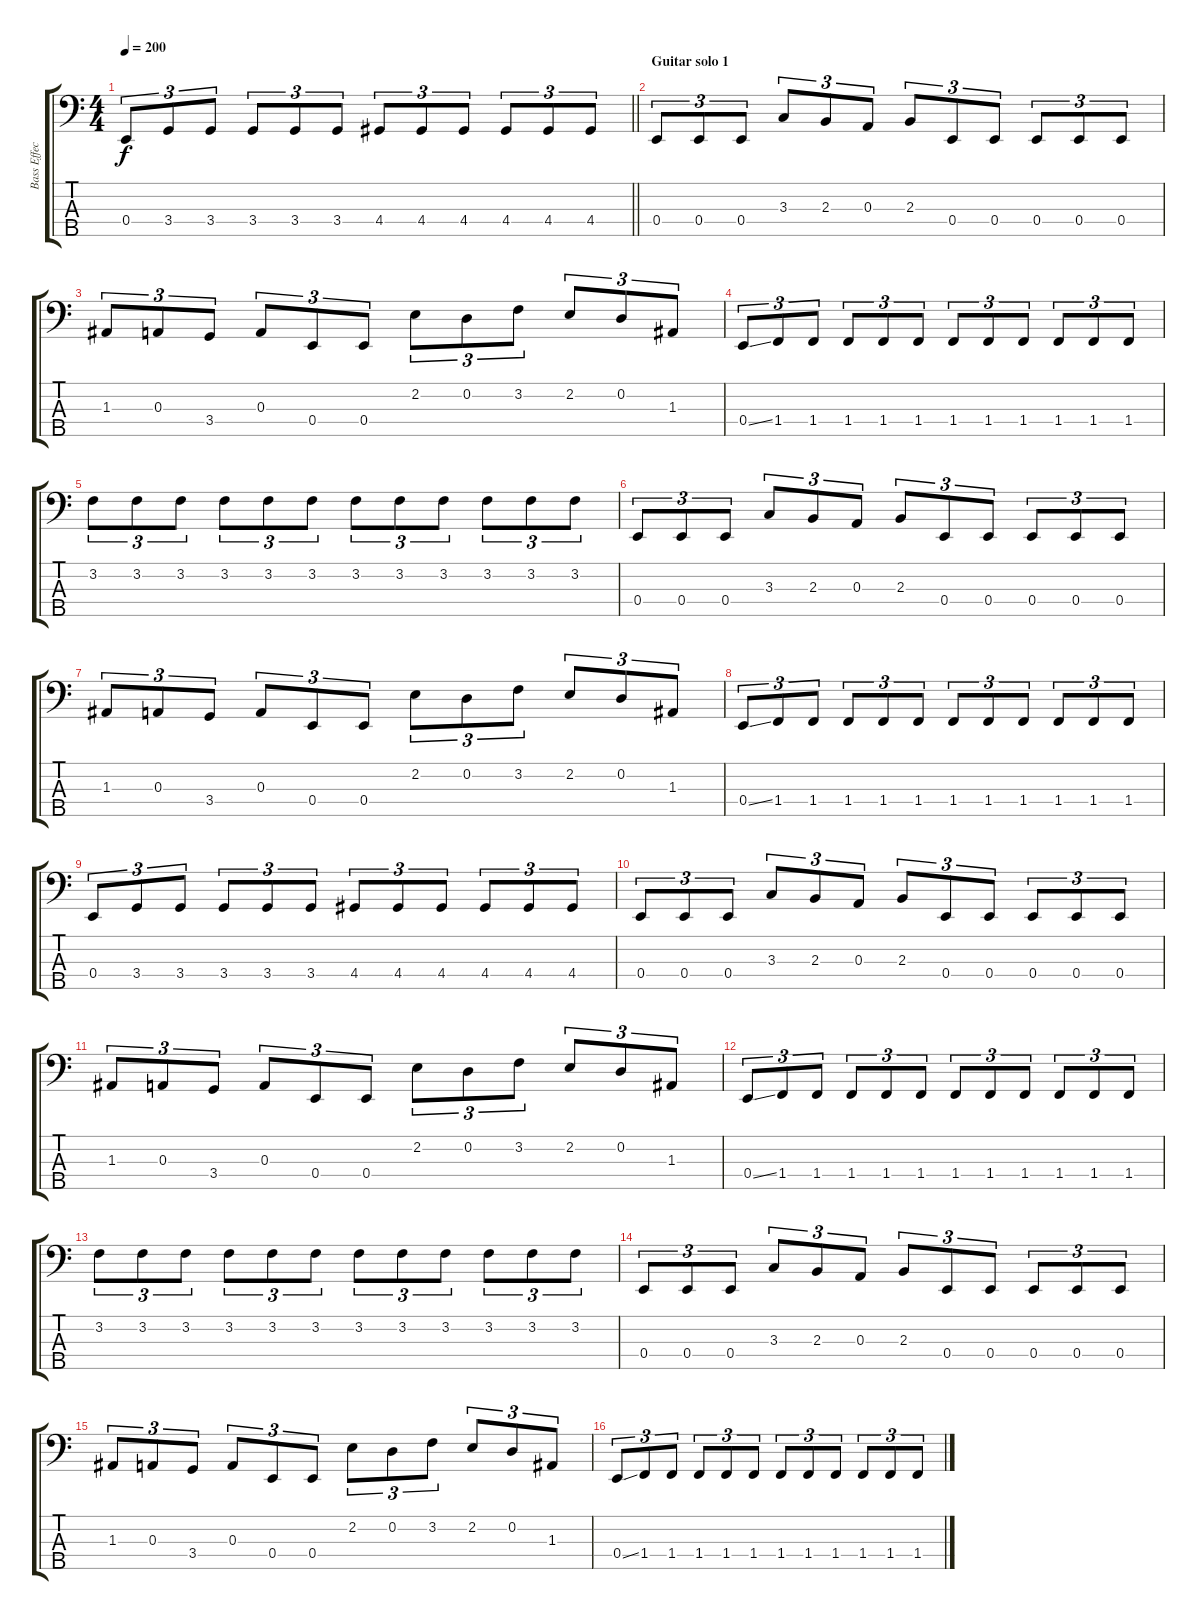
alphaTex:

\track ("Bass Effect" "Bass Effec") {instrument slapbass1}
\staff {score tabs}
\tuning (G2 D2 A1 E1 B0) {hide}
\ts (4 4)
\tempo 200
\clef f4
\barLineRight lightlight
\ks c
0.4.8{tu (3 2) dy f} 3.4.8{tu (3 2)} 3.4.8{tu (3 2)} 3.4.8{tu (3 2)} 3.4.8{tu (3 2)} 3.4.8{tu (3 2)} 4.4.8{tu (3 2)} 4.4.8{tu (3 2)} 4.4.8{tu (3 2)} 4.4.8{tu (3 2)} 4.4.8{tu (3 2)} 4.4.8{tu (3 2)} |
\section ("" "Guitar solo 1")
0.4.8{tu (3 2)} 0.4.8{tu (3 2)} 0.4.8{tu (3 2)} 3.3.8{tu (3 2)} 2.3.8{tu (3 2)} 0.3.8{tu (3 2)} 2.3.8{tu (3 2)} 0.4.8{tu (3 2)} 0.4.8{tu (3 2)} 0.4.8{tu (3 2)} 0.4.8{tu (3 2)} 0.4.8{tu (3 2)} |
1.3.8{tu (3 2)} 0.3.8{tu (3 2)} 3.4.8{tu (3 2)} 0.3.8{tu (3 2)} 0.4.8{tu (3 2)} 0.4.8{tu (3 2)} 2.2.8{tu (3 2)} 0.2.8{tu (3 2)} 3.2.8{tu (3 2)} 2.2.8{tu (3 2)} 0.2.8{tu (3 2)} 1.3.8{tu (3 2)} |
0.4{ss}.8{tu (3 2)} 1.4.8{tu (3 2)} 1.4.8{tu (3 2)} 1.4.8{tu (3 2)} 1.4.8{tu (3 2)} 1.4.8{tu (3 2)} 1.4.8{tu (3 2)} 1.4.8{tu (3 2)} 1.4.8{tu (3 2)} 1.4.8{tu (3 2)} 1.4.8{tu (3 2)} 1.4.8{tu (3 2)} |
3.2.8{tu (3 2)} 3.2.8{tu (3 2)} 3.2.8{tu (3 2)} 3.2.8{tu (3 2)} 3.2.8{tu (3 2)} 3.2.8{tu (3 2)} 3.2.8{tu (3 2)} 3.2.8{tu (3 2)} 3.2.8{tu (3 2)} 3.2.8{tu (3 2)} 3.2.8{tu (3 2)} 3.2.8{tu (3 2)} |
0.4.8{tu (3 2)} 0.4.8{tu (3 2)} 0.4.8{tu (3 2)} 3.3.8{tu (3 2)} 2.3.8{tu (3 2)} 0.3.8{tu (3 2)} 2.3.8{tu (3 2)} 0.4.8{tu (3 2)} 0.4.8{tu (3 2)} 0.4.8{tu (3 2)} 0.4.8{tu (3 2)} 0.4.8{tu (3 2)} |
1.3.8{tu (3 2)} 0.3.8{tu (3 2)} 3.4.8{tu (3 2)} 0.3.8{tu (3 2)} 0.4.8{tu (3 2)} 0.4.8{tu (3 2)} 2.2.8{tu (3 2)} 0.2.8{tu (3 2)} 3.2.8{tu (3 2)} 2.2.8{tu (3 2)} 0.2.8{tu (3 2)} 1.3.8{tu (3 2)} |
0.4{ss}.8{tu (3 2)} 1.4.8{tu (3 2)} 1.4.8{tu (3 2)} 1.4.8{tu (3 2)} 1.4.8{tu (3 2)} 1.4.8{tu (3 2)} 1.4.8{tu (3 2)} 1.4.8{tu (3 2)} 1.4.8{tu (3 2)} 1.4.8{tu (3 2)} 1.4.8{tu (3 2)} 1.4.8{tu (3 2)} |
0.4.8{tu (3 2)} 3.4.8{tu (3 2)} 3.4.8{tu (3 2)} 3.4.8{tu (3 2)} 3.4.8{tu (3 2)} 3.4.8{tu (3 2)} 4.4.8{tu (3 2)} 4.4.8{tu (3 2)} 4.4.8{tu (3 2)} 4.4.8{tu (3 2)} 4.4.8{tu (3 2)} 4.4.8{tu (3 2)} |
0.4.8{tu (3 2)} 0.4.8{tu (3 2)} 0.4.8{tu (3 2)} 3.3.8{tu (3 2)} 2.3.8{tu (3 2)} 0.3.8{tu (3 2)} 2.3.8{tu (3 2)} 0.4.8{tu (3 2)} 0.4.8{tu (3 2)} 0.4.8{tu (3 2)} 0.4.8{tu (3 2)} 0.4.8{tu (3 2)} |
1.3.8{tu (3 2)} 0.3.8{tu (3 2)} 3.4.8{tu (3 2)} 0.3.8{tu (3 2)} 0.4.8{tu (3 2)} 0.4.8{tu (3 2)} 2.2.8{tu (3 2)} 0.2.8{tu (3 2)} 3.2.8{tu (3 2)} 2.2.8{tu (3 2)} 0.2.8{tu (3 2)} 1.3.8{tu (3 2)} |
0.4{ss}.8{tu (3 2)} 1.4.8{tu (3 2)} 1.4.8{tu (3 2)} 1.4.8{tu (3 2)} 1.4.8{tu (3 2)} 1.4.8{tu (3 2)} 1.4.8{tu (3 2)} 1.4.8{tu (3 2)} 1.4.8{tu (3 2)} 1.4.8{tu (3 2)} 1.4.8{tu (3 2)} 1.4.8{tu (3 2)} |
3.2.8{tu (3 2)} 3.2.8{tu (3 2)} 3.2.8{tu (3 2)} 3.2.8{tu (3 2)} 3.2.8{tu (3 2)} 3.2.8{tu (3 2)} 3.2.8{tu (3 2)} 3.2.8{tu (3 2)} 3.2.8{tu (3 2)} 3.2.8{tu (3 2)} 3.2.8{tu (3 2)} 3.2.8{tu (3 2)} |
0.4.8{tu (3 2)} 0.4.8{tu (3 2)} 0.4.8{tu (3 2)} 3.3.8{tu (3 2)} 2.3.8{tu (3 2)} 0.3.8{tu (3 2)} 2.3.8{tu (3 2)} 0.4.8{tu (3 2)} 0.4.8{tu (3 2)} 0.4.8{tu (3 2)} 0.4.8{tu (3 2)} 0.4.8{tu (3 2)} |
1.3.8{tu (3 2)} 0.3.8{tu (3 2)} 3.4.8{tu (3 2)} 0.3.8{tu (3 2)} 0.4.8{tu (3 2)} 0.4.8{tu (3 2)} 2.2.8{tu (3 2)} 0.2.8{tu (3 2)} 3.2.8{tu (3 2)} 2.2.8{tu (3 2)} 0.2.8{tu (3 2)} 1.3.8{tu (3 2)} |
0.4{ss}.8{tu (3 2)} 1.4.8{tu (3 2)} 1.4.8{tu (3 2)} 1.4.8{tu (3 2)} 1.4.8{tu (3 2)} 1.4.8{tu (3 2)} 1.4.8{tu (3 2)} 1.4.8{tu (3 2)} 1.4.8{tu (3 2)} 1.4.8{tu (3 2)} 1.4.8{tu (3 2)} 1.4.8{tu (3 2)}
